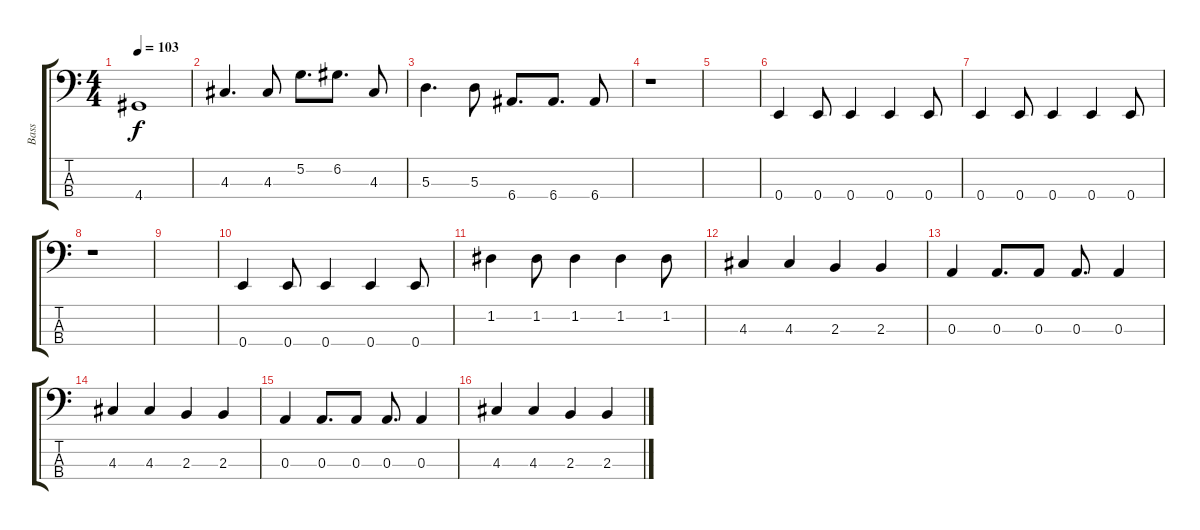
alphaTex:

\track ("Bass" "Bass") {instrument electricbassfinger}
\staff {score tabs}
\tuning (G2 D2 A1 E1) {hide}
\ts (4 4)
\tempo 103
\clef f4
\ks c
4.4.1{dy f} |
4.3.4{d} 4.3.8 5.2.8{d} 6.2.8{d} 4.3.8 |
5.3.4{d} 5.3.8 6.4.8{d} 6.4.8{d} 6.4.8 |
r.1 |
|
0.4.4 0.4.8 0.4.4 0.4.4 0.4.8 |
0.4.4 0.4.8 0.4.4 0.4.4 0.4.8 |
r.1 |
|
0.4.4 0.4.8 0.4.4 0.4.4{txt ""} 0.4.8 |
1.2.4 1.2.8 1.2.4 1.2.4 1.2.8 |
4.3.4 4.3.4 2.3.4 2.3.4 |
0.3.4 0.3.8{d} 0.3.8 0.3.8{d} 0.3.4 |
4.3.4 4.3.4 2.3.4 2.3.4 |
0.3.4 0.3.8{d} 0.3.8 0.3.8{d} 0.3.4 |
4.3.4 4.3.4 2.3.4 2.3.4
